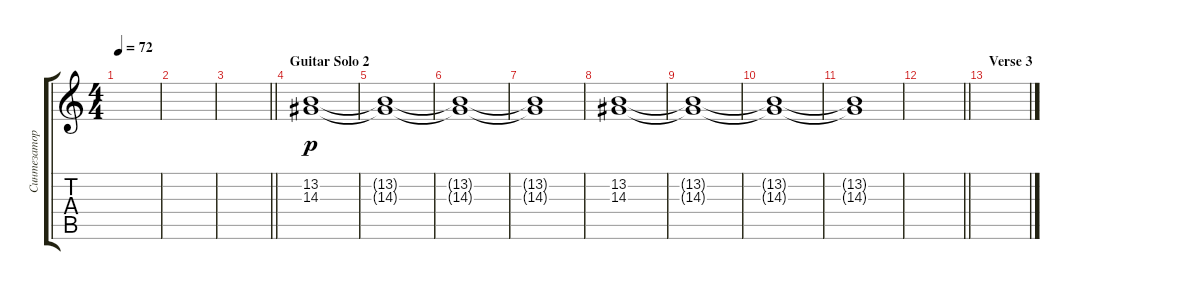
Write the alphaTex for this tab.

\track ("Синтезатор" "Синтезатор") {instrument stringensemble1}
\staff {score tabs}
\tuning (Eb4 Bb3 Gb3 Db3 Ab2 Eb2) {hide}
\ts (4 4)
\tempo 72
\clef g2
\ks c
|
|
\barLineRight lightlight
|
\section ("" "Guitar Solo 2")
(13.2 14.3).1{dy p} |
(13.2{t} 14.3{t}).1 |
(13.2{t} 14.3{t}).1 |
(13.2{t} 14.3{t}).1 |
(13.2 14.3).1 |
(13.2{t} 14.3{t}).1 |
(13.2{t} 14.3{t}).1 |
(13.2{t} 14.3{t}).1 |
\barLineRight lightlight
|
\section ("" "Verse 3")
